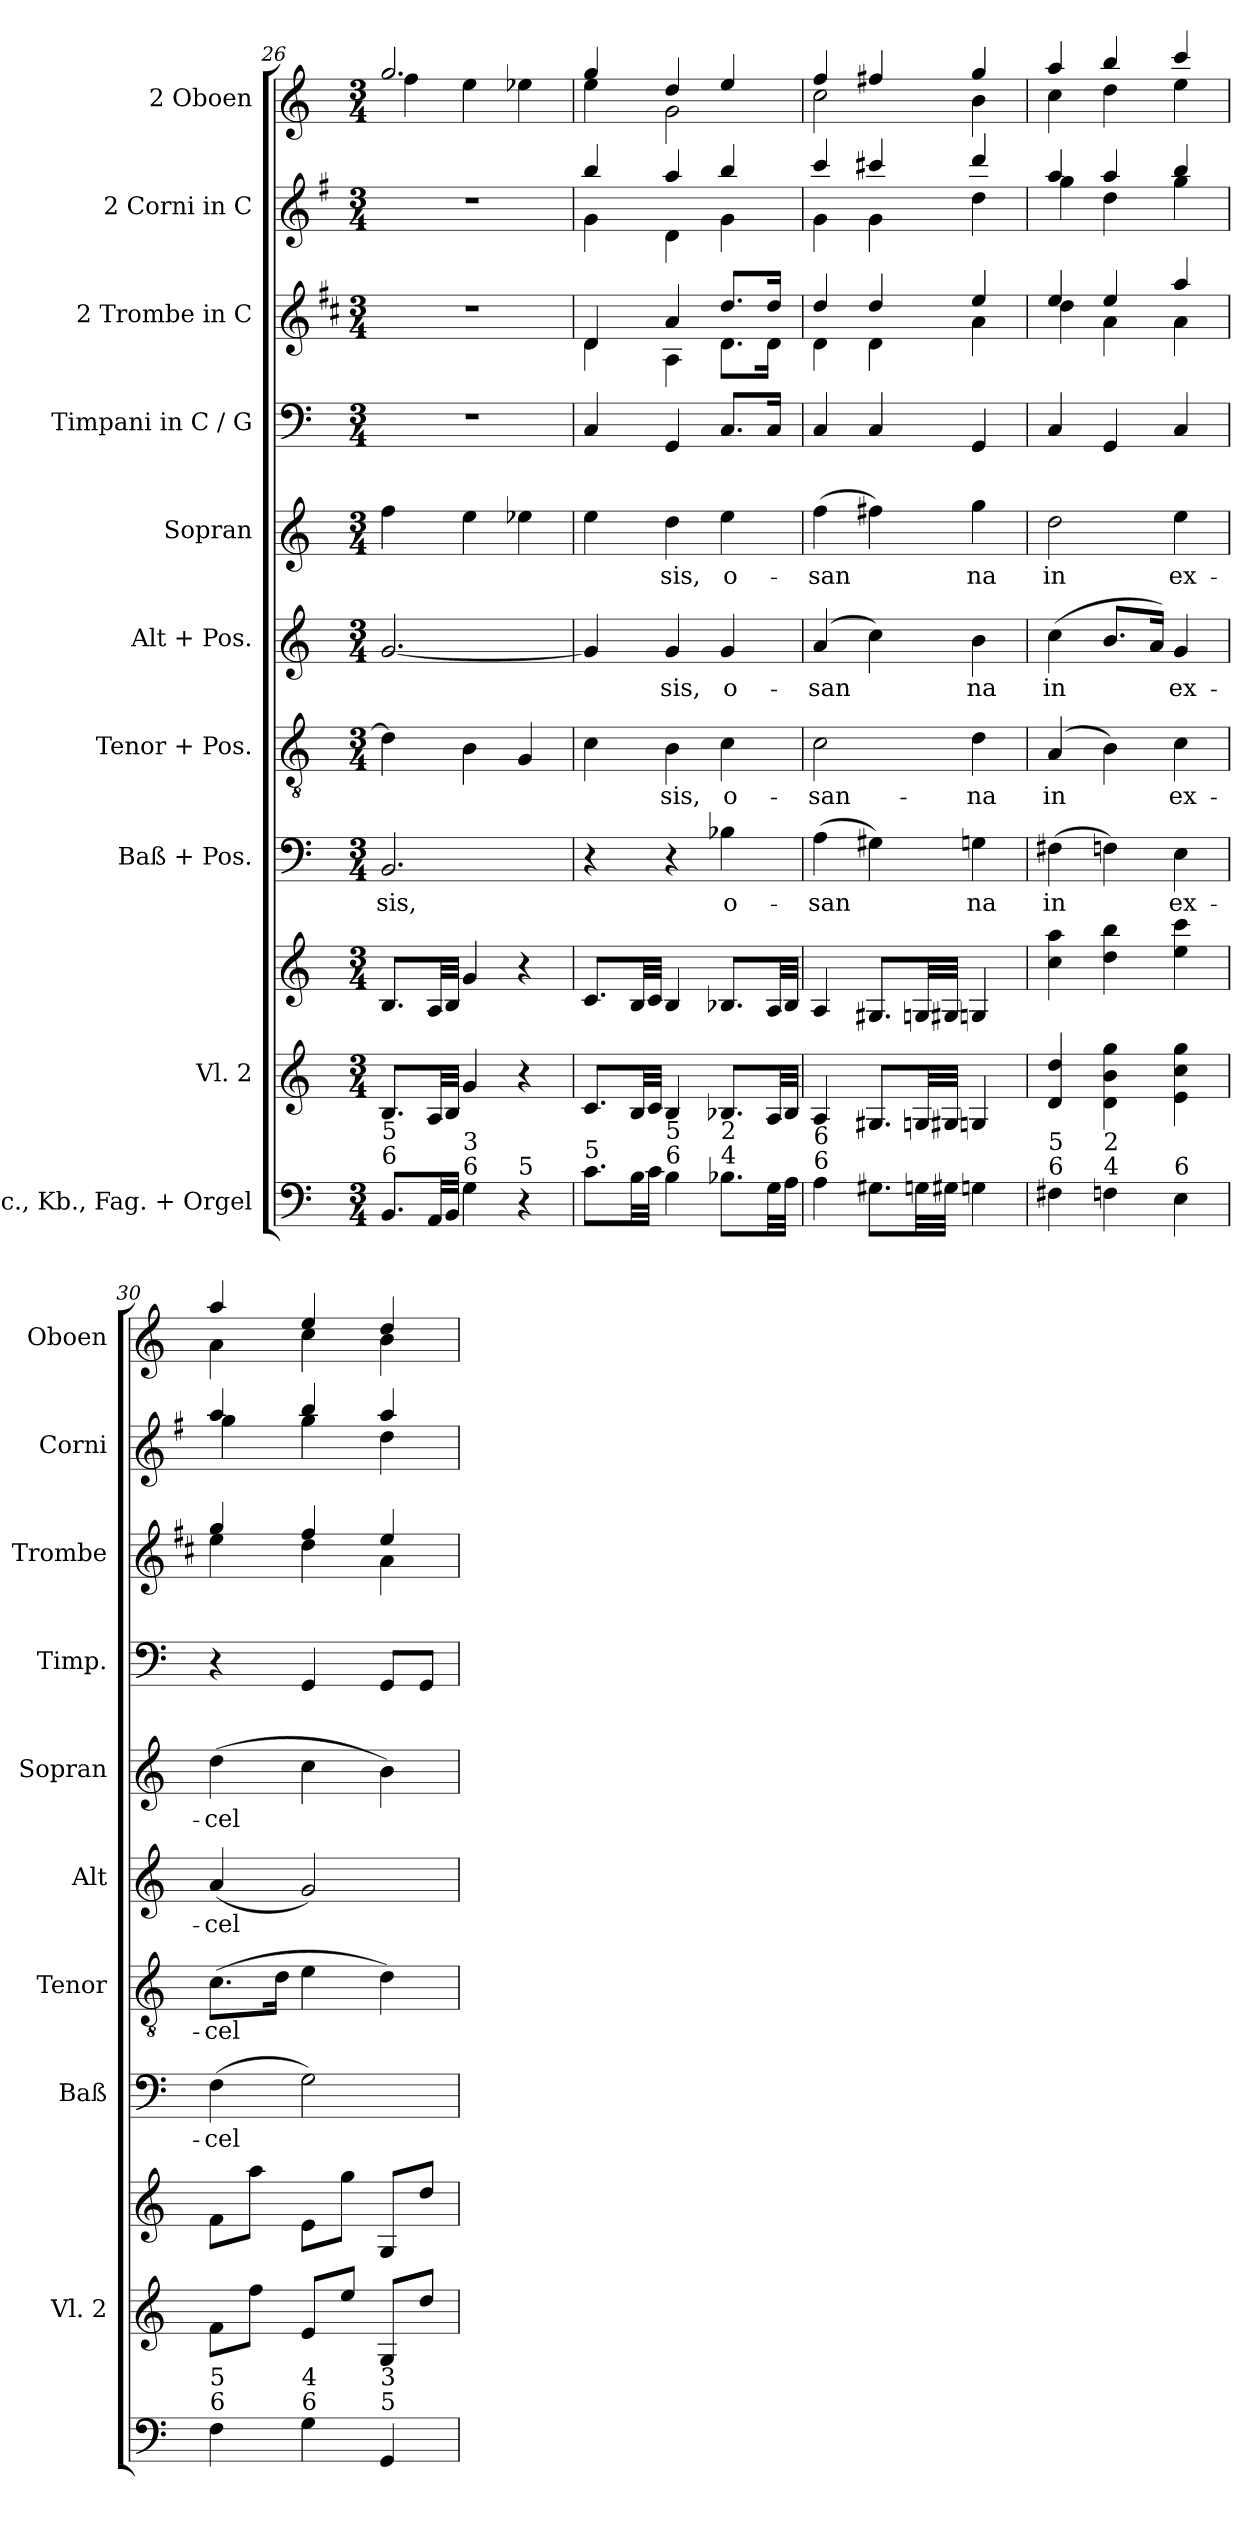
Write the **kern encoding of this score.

**kern	**kern	**kern	**kern	**text	**kern	**text	**kern	**text	**kern	**text	**kern	**kern	**kern	**kern
*part10	*part9	*part9	*part8	*part8	*part7	*part7	*part6	*part6	*part5	*part5	*part4	*part3	*part2	*part1
*staff11	*staff10	*staff9	*staff8	*staff8	*staff7	*staff7	*staff6	*staff6	*staff5	*staff5	*staff4	*staff3	*staff2	*staff1
*I"Vlc., Kb., Fag. + Orgel	*I"Vl. 2	*	*I"Baß + Pos.	*	*I"Tenor + Pos.	*	*I"Alt + Pos.	*	*I"Sopran	*	*I"Timpani in C / G	*I"2 Trombe in C	*I"2 Corni in C	*I"2 Oboen
*	*I'Vl. 2	*	*I'Baß	*	*I'Tenor	*	*I'Alt	*	*I'Sopran	*	*I'Timp.	*I'Trombe	*I'Corni	*I'Oboen
*clefF4	*clefG2	*clefG2	*clefF4	*	*clefGv2	*	*clefG2	*	*clefG2	*	*clefF4	*clefG2	*clefG2	*clefG2
*	*	*	*	*	*	*	*	*	*	*	*	*ITrd1c2	*ITrd4c7	*
*k[]	*k[]	*k[]	*k[]	*	*k[]	*	*k[]	*	*k[]	*	*k[]	*k[]	*k[]	*k[]
*M3/4	*M3/4	*M3/4	*M3/4	*	*M3/4	*	*M3/4	*	*M3/4	*	*M3/4	*M3/4	*M3/4	*M3/4
=26	=26	=26	=26	=26	=26	=26	=26	=26	=26	=26	=26	=26	=26	=26
!LO:TX:a:t=6	!	!	!	!	!	!	!	!	!	!	!	!	!	!
!LO:TX:a:t=5	!	!	!	!	!	!	!	!	!	!	!	!	!	!
!	!	!	!	!LO:LY:b	!	!	!	!	!	!	!	!	!	!
*	*	*	*	*	*	*	*	*	*	*	*	*	*	*^
8.BB/L	8.B/L	8.B/L	2.BB/	sis,	4d\]	.	[2.g/	.	4ff\	.	2.r	2.r	2.r	2.gg/	4ff\
32AA/LL	32A/LL	32A/LL	.	.	.	.	.	.	.	.	.	.	.	.	.
32BB/JJJ	32B/JJJ	32B/JJJ	.	.	.	.	.	.	.	.	.	.	.	.	.
!LO:TX:a:t=6	!	!	!	!	!	!	!	!	!	!	!	!	!	!	!
!LO:TX:a:t=3	!	!	!	!	!	!	!	!	!	!	!	!	!	!	!
4G\	4g/	4g/	.	.	4B\	.	.	.	4ee\	.	.	.	.	.	4ee\
!LO:TX:a:t=5	!	!	!	!	!	!	!	!	!	!	!	!	!	!	!
4r	4r	4r	.	.	4G/	.	.	.	4ee-X\	.	.	.	.	.	4ee-X\
=27	=27	=27	=27	=27	=27	=27	=27	=27	=27	=27	=27	=27	=27	=27	=27
*	*	*	*	*	*	*	*	*	*	*	*	*^	*^	*	*
!LO:TX:a:t=5	!	!	!	!	!	!	!	!	!	!	!	!	!	!	!	!	!
8.c\L	8.c/L	8.c/L	4r	.	4c\	.	4g/]	.	4ee\	.	4C/	4c/	4c\	4ee/	4c\	4gg/	4ee\
32B\LL	32B/LL	32B/LL	.	.	.	.	.	.	.	.	.	.	.	.	.	.	.
32c\JJJ	32c/JJJ	32c/JJJ	.	.	.	.	.	.	.	.	.	.	.	.	.	.	.
!LO:TX:a:t=6	!	!	!	!	!	!	!	!	!	!	!	!	!	!	!	!	!
!LO:TX:a:t=5	!	!	!	!	!	!	!	!	!	!	!	!	!	!	!	!	!
!	!	!	!	!	!	!LO:LY:b	!	!LO:LY:b	!	!LO:LY:b	!	!	!	!	!	!	!
4B\	4B/	4B/	4r	.	4B\	sis,	4g/	sis,	4dd\	sis,	4GG/	4g/	4G\	4dd/	4G\	4dd/	2g\
!LO:TX:a:t=4	!	!	!	!	!	!	!	!	!	!	!	!	!	!	!	!	!
!LO:TX:a:t=2	!	!	!	!	!	!	!	!	!	!	!	!	!	!	!	!	!
!	!	!	!	!LO:LY:b	!	!LO:LY:b	!	!LO:LY:b	!	!LO:LY:b	!	!	!	!	!	!	!
8.B-X\L	8.B-X/L	8.B-X/L	4B-X\	o-	4c\	o-	4g/	o-	4ee\	o-	8.C/L	8.cc/L	8.c\L	4ee/	4c\	4ee/	.
32G\LL	32A/LL	32A/LL	.	.	.	.	.	.	.	.	16C/Jk	16cc/Jk	16c\Jk	.	.	.	.
32A\JJJ	32B-/JJJ	32B-/JJJ	.	.	.	.	.	.	.	.	.	.	.	.	.	.	.
=28	=28	=28	=28	=28	=28	=28	=28	=28	=28	=28	=28	=28	=28	=28	=28	=28	=28
!LO:TX:a:t=6	!	!	!	!	!	!	!	!	!	!	!	!	!	!	!	!	!
!LO:TX:a:t=6	!	!	!	!	!	!	!	!	!	!	!	!	!	!	!	!	!
!	!	!	!	!LO:LY:b	!	!LO:LY:b	!	!LO:LY:b	!	!LO:LY:b	!	!	!	!	!	!	!
4A\	4A/	4A/	(>4A\	san	2c\	san-	(>4a/	san	(>4ff\	san	4C/	4cc/	4c\	4ff/	4c\	4ff/	2cc\
8.G#X\L	8.G#X/L	8.G#X/L	4G#X\)	.	.	.	4cc\)	.	4ff#X\)	.	4C/	4cc/	4c\	4ff#X/	4c\	4ff#X/	.
32Gn\LL	32Gn/LL	32Gn/LL	.	.	.	.	.	.	.	.	.	.	.	.	.	.	.
32G#X\JJJ	32G#X/JJJ	32G#X/JJJ	.	.	.	.	.	.	.	.	.	.	.	.	.	.	.
!	!	!	!	!LO:LY:b	!	!LO:LY:b	!	!LO:LY:b	!	!LO:LY:b	!	!	!	!	!	!	!
4Gn\	4Gn/	4Gn/	4Gn\	na	4d\	na	4b\	na	4gg\	na	4GG/	4dd/	4g\	4gg/	4g\	4gg/	4b\
=29	=29	=29	=29	=29	=29	=29	=29	=29	=29	=29	=29	=29	=29	=29	=29	=29	=29
!LO:TX:a:t=6	!	!	!	!	!	!	!	!	!	!	!	!	!	!	!	!	!
!LO:TX:a:t=5	!	!	!	!	!	!	!	!	!	!	!	!	!	!	!	!	!
!	!	!	!	!LO:LY:b	!	!LO:LY:b	!	!LO:LY:b	!	!LO:LY:b	!	!	!	!	!	!	!
4F#X\	4d/ 4dd/	4cc\ 4aa\	(>4F#X\	in	(>4A/	in	(>4cc\	in	2dd\	in	4C/	4dd/	4cc\	4dd/	4cc\	4aa/	4cc\
!LO:TX:a:t=4	!	!	!	!	!	!	!	!	!	!	!	!	!	!	!	!	!
!LO:TX:a:t=2	!	!	!	!	!	!	!	!	!	!	!	!	!	!	!	!	!
4Fn\	4d\ 4b\ 4gg\	4dd\ 4bb\	4Fn\)	.	4B\)	.	8.b/L	.	.	.	4GG/	4dd/	4g\	4dd/	4g\	4bb/	4dd\
.	.	.	.	.	.	.	16a/Jk)	.	.	.	.	.	.	.	.	.	.
!LO:TX:a:t=6	!	!	!	!	!	!	!	!	!	!	!	!	!	!	!	!	!
!	!	!	!	!LO:LY:b	!	!LO:LY:b	!	!LO:LY:b	!	!LO:LY:b	!	!	!	!	!	!	!
4E\	4e\ 4cc\ 4gg\	4ee\ 4ccc\	4E\	ex-	4c\	ex-	4g/	ex-	4ee\	ex-	4C/	4gg/	4g\	4ee/	4cc\	4ccc/	4ee\
!!LO:PB:g=z	!!
=30	=30	=30	=30	=30	=30	=30	=30	=30	=30	=30	=30	=30	=30	=30	=30	=30	=30
!LO:TX:a:t=6	!	!	!	!	!	!	!	!	!	!	!	!	!	!	!	!	!
!LO:TX:a:t=5	!	!	!	!	!	!	!	!	!	!	!	!	!	!	!	!	!
!	!	!	!	!LO:LY:b	!	!LO:LY:b	!	!LO:LY:b	!	!LO:LY:b	!	!	!	!	!	!	!
4F\	8f\L	8f\L	(>4F\	-cel	(>8.c\L	-cel	(<4a/	-cel	(>4dd\	-cel	4r	4ff/	4dd\	4dd/	4cc\	4aa/	4a\
.	8ff\J	8aa\J	.	.	.	.	.	.	.	.	.	.	.	.	.	.	.
.	.	.	.	.	16d\Jk	.	.	.	.	.	.	.	.	.	.	.	.
!LO:TX:a:t=6	!	!	!	!	!	!	!	!	!	!	!	!	!	!	!	!	!
!LO:TX:a:t=4	!	!	!	!	!	!	!	!	!	!	!	!	!	!	!	!	!
4G\	8e/L	8e\L	2G\)	.	4e\	.	2g/)	.	4cc\	.	4GG/	4ee/	4cc\	4ee/	4cc\	4ee/	4cc\
.	8ee/J	8gg\J	.	.	.	.	.	.	.	.	.	.	.	.	.	.	.
!LO:TX:a:t=5	!	!	!	!	!	!	!	!	!	!	!	!	!	!	!	!	!
!LO:TX:a:t=3	!	!	!	!	!	!	!	!	!	!	!	!	!	!	!	!	!
4GG/	8G/L	8G/L	.	.	4d\)	.	.	.	4b\)	.	8GG/L	4dd/	4g\	4dd/	4g\	4dd/	4b\
.	8dd/J	8dd/J	.	.	.	.	.	.	.	.	8GG/J	.	.	.	.	.	.
*	*	*	*	*	*	*	*	*	*	*	*	*v	*v	*	*	*v	*v
*	*	*	*	*	*	*	*	*	*	*	*	*	*v	*v	*
=	=	=	=	=	=	=	=	=	=	=	=	=	=	=
*-	*-	*-	*-	*-	*-	*-	*-	*-	*-	*-	*-	*-	*-	*-
